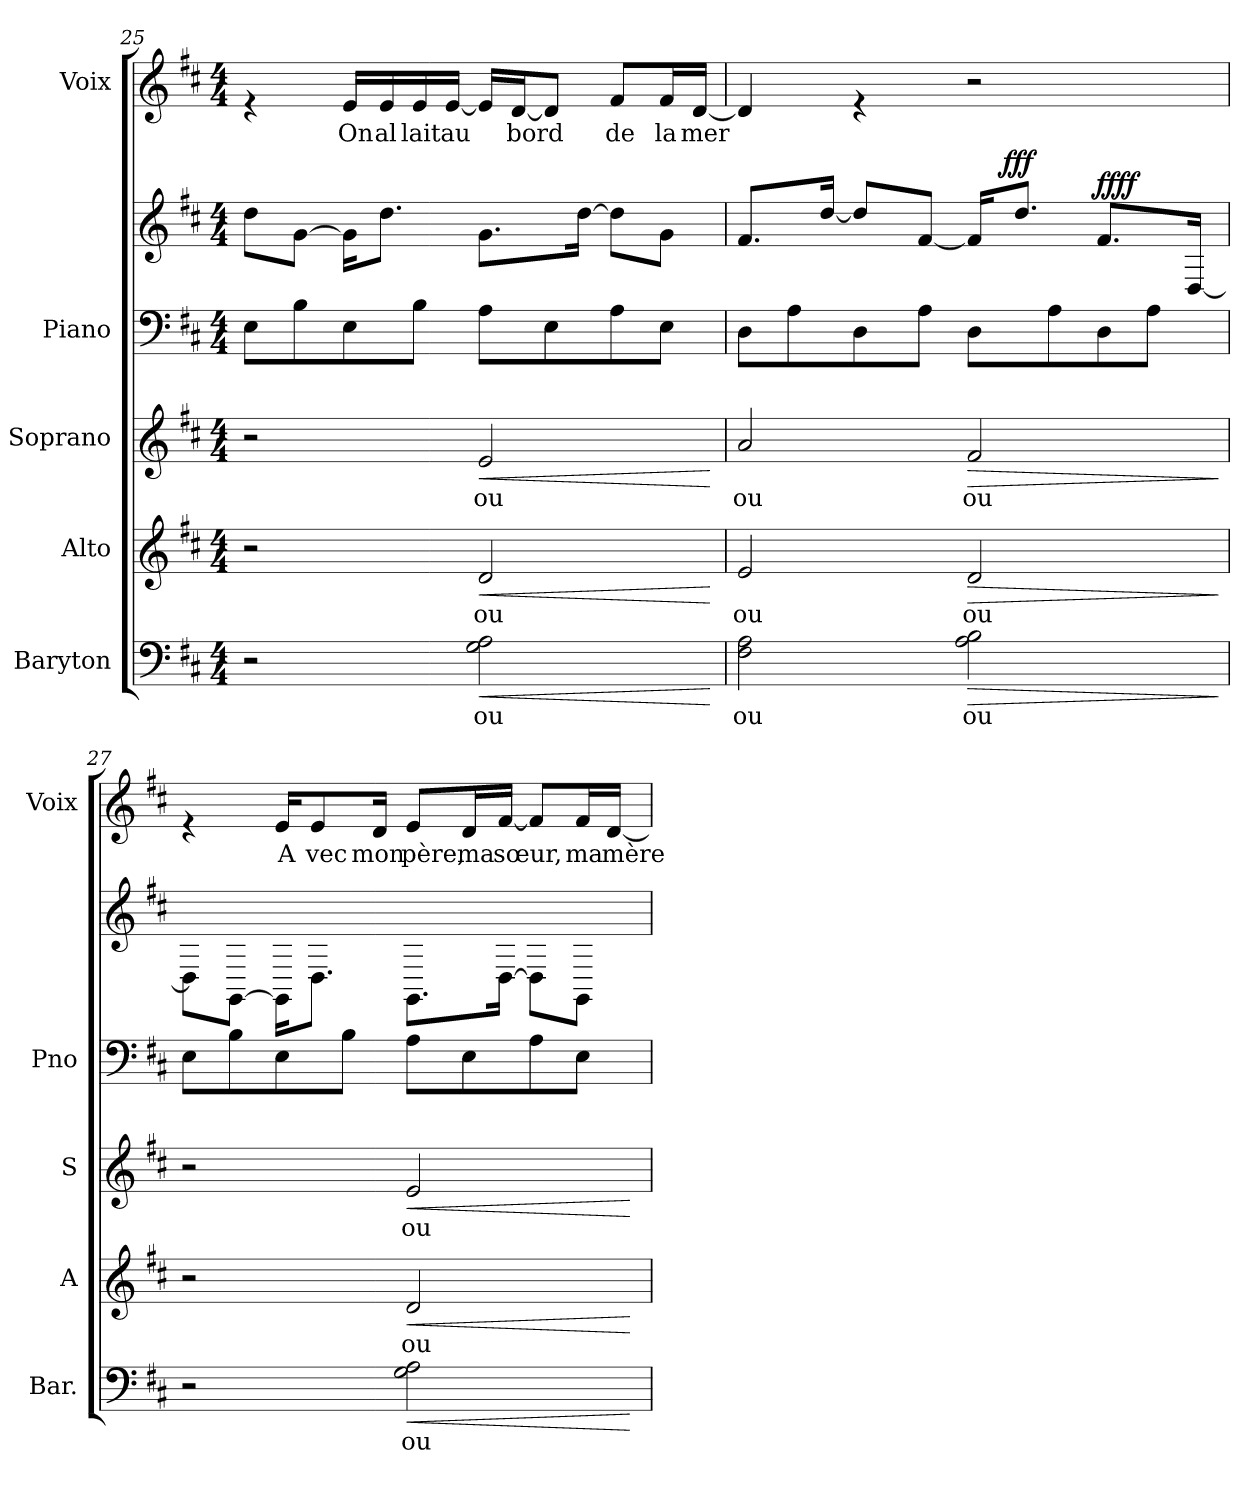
**kern	**text	**dynam	**kern	**text	**dynam	**kern	**text	**dynam	**kern	**kern	**dynam	**kern	**text
*part5	*part5	*part5	*part4	*part4	*part4	*part3	*part3	*part3	*part2	*part2	*part2	*part1	*part1
*staff6	*staff6	*staff6	*staff5	*staff5	*staff5	*staff4	*staff4	*staff4	*staff3	*staff2	*staff2/3	*staff1	*staff1
*I"Baryton	*	*	*I"Alto	*	*	*I"Soprano	*	*	*I"Piano	*	*	*I"Voix	*
*I'Bar.	*	*	*I'A	*	*	*I'S	*	*	*I'Pno	*	*	*I'Voix	*
*clefF4	*	*	*clefG2	*	*	*clefG2	*	*	*clefF4	*clefG2	*	*clefG2	*
*k[f#c#]	*	*	*k[f#c#]	*	*	*k[f#c#]	*	*	*k[f#c#]	*k[f#c#]	*	*k[f#c#]	*
*D:	*	*	*D:	*	*	*D:	*	*	*D:	*D:	*	*D:	*
*M4/4	*	*	*M4/4	*	*	*M4/4	*	*	*M4/4	*M4/4	*	*M4/4	*
=25	=25	=25	=25	=25	=25	=25	=25	=25	=25	=25	=25	=25	=25
2r	.	.	2r	.	.	2r	.	.	8E\L	8dd\L	.	4re	.
.	.	.	.	.	.	.	.	.	8B\	[8g\J	.	.	.
!	!	!	!	!	!	!	!	!	!	!	!	!	!LO:LY:b
.	.	.	.	.	.	.	.	.	8E\	16g\KL]	.	16e/LL	On
!	!	!	!	!	!	!	!	!	!	!	!	!	!LO:LY:b
.	.	.	.	.	.	.	.	.	.	8.dd\J	.	16e/	al
!	!	!	!	!	!	!	!	!	!	!	!	!	!LO:LY:b
.	.	.	.	.	.	.	.	.	8B\J	.	.	16e/	lait
!	!	!	!	!	!	!	!	!	!	!	!	!	!LO:LY:b
.	.	.	.	.	.	.	.	.	.	.	.	[<16e/JJ	au
!	!LO:LY:b	!LO:HP:b	!	!	!	!	!	!	!	!	!	!	!
!	!	!	!	!LO:LY:b	!LO:HP:b	!	!	!	!	!	!	!	!
!	!	!	!	!	!	!	!LO:LY:b	!LO:HP:b	!	!	!	!	!
2G\ 2A\	ou	<	2d/	ou	<	2e/	ou	<	8A\L	8.g\L	.	16e/LL]	.
!	!	!	!	!	!	!	!	!	!	!	!	!	!LO:LY:b
.	.	.	.	.	.	.	.	.	.	.	.	[16d/J	bord
.	.	.	.	.	.	.	.	.	8E\	.	.	8d/J]	.
.	.	.	.	.	.	.	.	.	.	[16dd\Jk	.	.	.
!	!	!	!	!	!	!	!	!	!	!	!	!	!LO:LY:b
.	.	.	.	.	.	.	.	.	8A\	8dd\L]	.	8f#/L	de
!	!	!	!	!	!	!	!	!	!	!	!	!	!LO:LY:b
.	.	.	.	.	.	.	.	.	8E\J	8g\J	.	16f#/L	la
!	!	!	!	!	!	!	!	!	!	!	!	!	!LO:LY:b
.	.	.	.	.	.	.	.	.	.	.	.	[<16d/JJ	mer
.	.	[	.	.	[	.	.	[	.	.	.	.	.
=26	=26	=26	=26	=26	=26	=26	=26	=26	=26	=26	=26	=26	=26
!	!LO:LY:b	!	!	!	!	!	!	!	!	!	!	!	!
!	!	!	!	!LO:LY:b	!	!	!	!	!	!	!	!	!
!	!	!	!	!	!	!	!LO:LY:b	!	!	!	!	!	!
*	*	*	*	*	*	*	*	*	*	*^	*	*	*
2F#\ 2A\	ou	.	2e/	ou	.	2a/	ou	.	8D\L	8.f#/L	3ryy	.	4d/]	.
*	*	*	*	*	*	*	*	*	*X15ma	*	*	*	*	*
.	.	.	.	.	.	.	.	.	8A\	.	.	.	.	.
.	.	.	.	.	.	.	.	.	.	[>16dd/Jk	.	.	.	.
.	.	.	.	.	.	.	.	.	8D\	8dd/L]	.	.	4re	.
.	.	.	.	.	.	.	.	.	.	.	6ryy	.	.	.
.	.	.	.	.	.	.	.	.	8A\J	[>8f#/J	.	.	.	.
!	!LO:LY:b	!LO:HP:b	!	!	!	!	!	!	!	!	!	!	!	!
!	!	!	!	!LO:LY:b	!LO:HP:b	!	!	!	!	!	!	!	!	!
!	!	!	!	!	!	!	!LO:LY:b	!LO:HP:b	!	!	!	!	!	!
2A\ 2B\	ou	>	2d/	ou	>	2f#/	ou	>	8D\L	16f#/KL]	24ryy	.	2r	.
.	.	.	.	.	.	.	.	.	.	.	96ryy	.	.	.
!	!	!	!	!	!	!	!	!	!	!	!	!LO:DY:a	!	!
.	.	.	.	.	.	.	.	.	.	.	3ryy	fff	.	.
.	.	.	.	.	.	.	.	.	.	8.dd/J	.	.	.	.
.	.	.	.	.	.	.	.	.	8A\	.	.	.	.	.
!	!	!	!	!	!	!	!	!	!	!	!	!LO:DY:a	!	!
.	.	.	.	.	.	.	.	.	8D\	8.f#/L	.	ffff	.	.
.	.	.	.	.	.	.	.	.	8A\J	.	.	.	.	.
.	.	.	.	.	.	.	.	.	.	.	12ryy	.	.	.
*	*	*	*	*	*	*	*	*	*	*15ma	*	*	*	*
.	.	.	.	.	.	.	.	.	.	[>16dd/Jk	.	.	.	.
.	.	.	.	.	.	.	.	.	.	.	48.ryy	.	.	.
.	.	]	.	.	]	.	.	]	.	.	.	.	.	.
*	*	*	*	*	*	*	*	*	*	*v	*v	*	*	*
!!LO:LB:g=z
=27	=27	=27	=27	=27	=27	=27	=27	=27	=27	=27	=27	=27	=27
2r	.	.	2r	.	.	2r	.	.	8E\L	8dd\L]	.	4re	.
.	.	.	.	.	.	.	.	.	8B\	[8g\J	.	.	.
!	!	!	!	!	!	!	!	!	!	!	!	!	!LO:LY:b
.	.	.	.	.	.	.	.	.	8E\	16g\KL]	.	16e/KL	A
!	!	!	!	!	!	!	!	!	!	!	!	!	!LO:LY:b
.	.	.	.	.	.	.	.	.	.	8.dd\J	.	8e/	vec
.	.	.	.	.	.	.	.	.	8B\J	.	.	.	.
!	!	!	!	!	!	!	!	!	!	!	!	!	!LO:LY:b
.	.	.	.	.	.	.	.	.	.	.	.	16d/Jk	mon
!	!LO:LY:b	!LO:HP:b	!	!	!	!	!	!	!	!	!	!	!
!	!	!	!	!LO:LY:b	!LO:HP:b	!	!	!	!	!	!	!	!
!	!	!	!	!	!	!	!LO:LY:b	!LO:HP:b	!	!	!	!	!
!	!	!	!	!	!	!	!	!	!	!	!	!	!LO:LY:b
2G\ 2A\	ou	<	2d/	ou	<	2e/	ou	<	8A\L	8.g\L	.	8e/L	père,
!	!	!	!	!	!	!	!	!	!	!	!	!	!LO:LY:b
.	.	.	.	.	.	.	.	.	8E\	.	.	16d/L	ma
!	!	!	!	!	!	!	!	!	!	!	!	!	!LO:LY:b
.	.	.	.	.	.	.	.	.	.	[16dd\Jk	.	[<16f#/JJ	sœur,
.	.	.	.	.	.	.	.	.	8A\	8dd\L]	.	8f#/L]	.
!	!	!	!	!	!	!	!	!	!	!	!	!	!LO:LY:b
.	.	.	.	.	.	.	.	.	8E\J	8g\J	.	16f#/L	ma
!	!	!	!	!	!	!	!	!	!	!	!	!	!LO:LY:b
.	.	.	.	.	.	.	.	.	.	.	.	[<16d/JJ	mère
.	.	[	.	.	[	.	.	[	.	.	.	.	.
=	=	=	=	=	=	=	=	=	=	=	=	=	=
*-	*-	*-	*-	*-	*-	*-	*-	*-	*-	*-	*-	*-	*-
